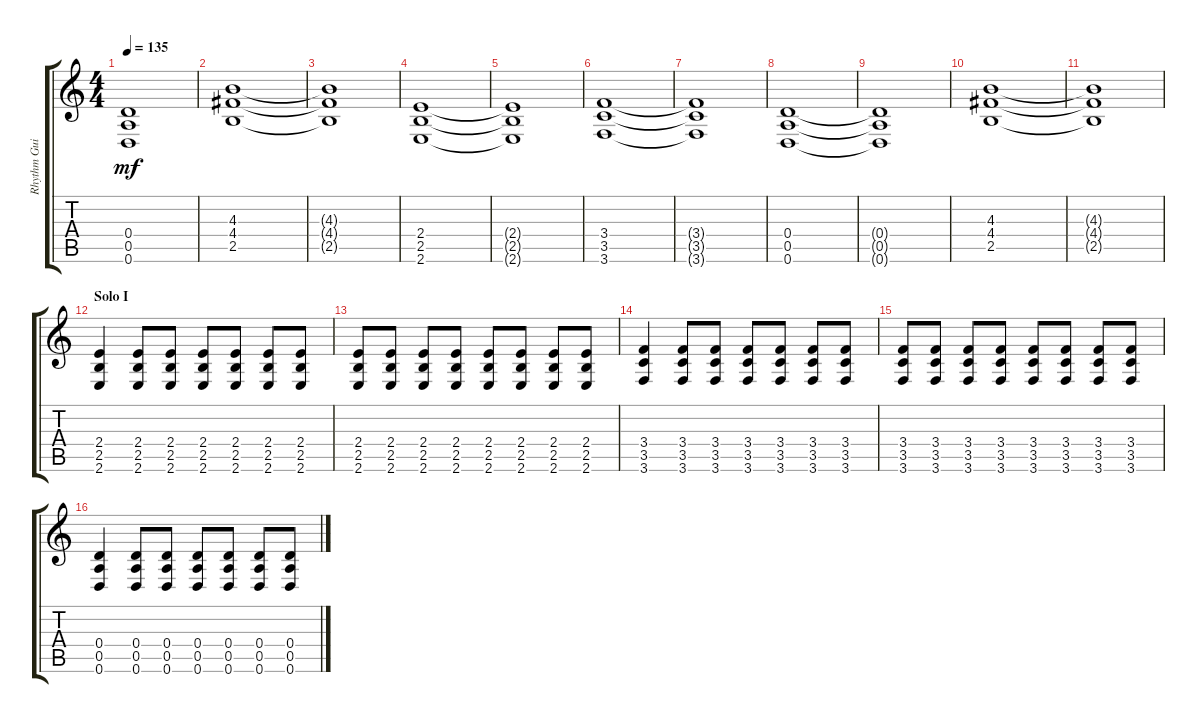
\track ("Rhythm Guitar (L)" "Rhythm Gui") {instrument electricbassfinger}
\staff {score tabs}
\tuning (E4 B3 G3 D3 A2 D2) {hide}
\ts (4 4)
\tempo 135
\clef g2
\ks c
(0.4{t} 0.5{t} 0.6{t}).1{dy mf} |
(4.3 4.4 2.5).1 |
(4.3{t} 4.4{t} 2.5{t}).1 |
(2.4 2.5 2.6).1 |
(2.4{t} 2.5{t} 2.6{t}).1 |
(3.4 3.5 3.6).1 |
(3.4{t} 3.5{t} 3.6{t}).1 |
(0.4 0.5 0.6).1 |
(0.4{t} 0.5{t} 0.6{t}).1 |
(4.3 4.4 2.5).1 |
(4.3{t} 4.4{t} 2.5{t}).1 |
\section ("" "Solo I")
(2.4 2.5 2.6).4 (2.4 2.5 2.6).8 (2.4 2.5 2.6).8 (2.4 2.5 2.6).8 (2.4 2.5 2.6).8 (2.4 2.5 2.6).8 (2.4 2.5 2.6).8 |
(2.4 2.5 2.6).8 (2.4 2.5 2.6).8 (2.4 2.5 2.6).8 (2.4 2.5 2.6).8 (2.4 2.5 2.6).8 (2.4 2.5 2.6).8 (2.4 2.5 2.6).8 (2.4 2.5 2.6).8 |
(3.4 3.5 3.6).4 (3.4 3.5 3.6).8 (3.4 3.5 3.6).8 (3.4 3.5 3.6).8 (3.4 3.5 3.6).8 (3.4 3.5 3.6).8 (3.4 3.5 3.6).8 |
(3.4 3.5 3.6).8 (3.4 3.5 3.6).8 (3.4 3.5 3.6).8 (3.4 3.5 3.6).8 (3.4 3.5 3.6).8 (3.4 3.5 3.6).8 (3.4 3.5 3.6).8 (3.4 3.5 3.6).8 |
(0.4 0.5 0.6).4 (0.4 0.5 0.6).8 (0.4 0.5 0.6).8 (0.4 0.5 0.6).8 (0.4 0.5 0.6).8 (0.4 0.5 0.6).8 (0.4 0.5 0.6).8
